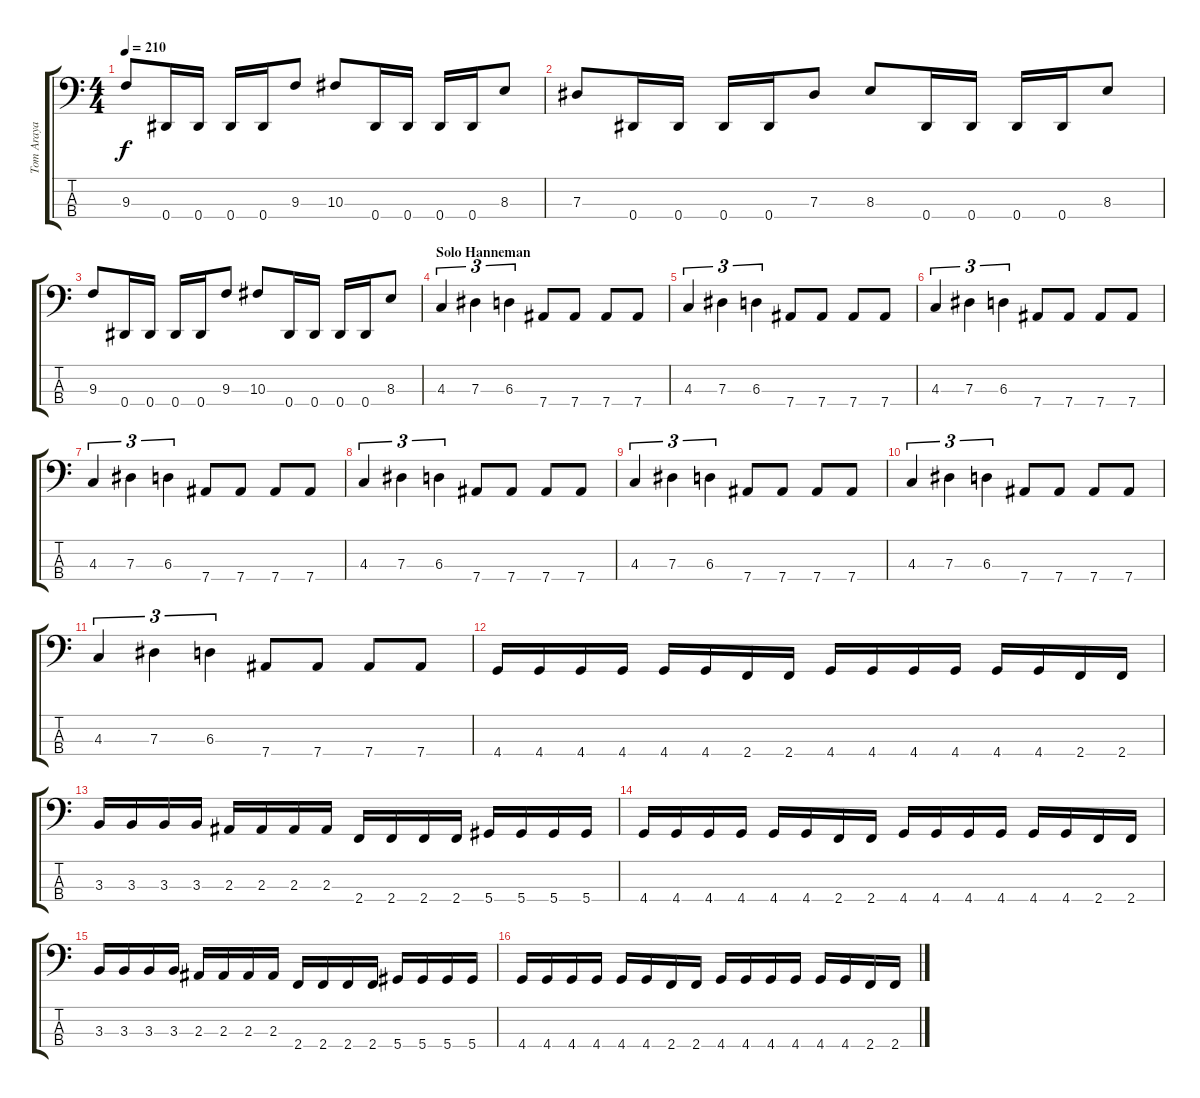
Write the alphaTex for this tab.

\track ("Tom Araya" "Tom Araya") {instrument electricbasspick}
\staff {score tabs}
\tuning (Gb2 Db2 Ab1 Eb1) {hide}
\ts (4 4)
\tempo 210
\clef f4
\ks c
9.3.8{dy f} 0.4.16 0.4.16 0.4.16 0.4.16 9.3.8 10.3.8 0.4.16 0.4.16 0.4.16 0.4.16 8.3.8 |
7.3.8 0.4.16 0.4.16 0.4.16 0.4.16 7.3.8 8.3.8 0.4.16 0.4.16 0.4.16 0.4.16 8.3.8 |
9.3.8 0.4.16 0.4.16 0.4.16 0.4.16 9.3.8 10.3.8 0.4.16 0.4.16 0.4.16 0.4.16 8.3.8 |
\section ("" "Solo Hanneman")
4.3.4{tu (3 2)} 7.3.4{tu (3 2)} 6.3.4{tu (3 2)} 7.4.8 7.4.8 7.4.8 7.4.8 |
4.3.4{tu (3 2)} 7.3.4{tu (3 2)} 6.3.4{tu (3 2)} 7.4.8 7.4.8 7.4.8 7.4.8 |
4.3.4{tu (3 2)} 7.3.4{tu (3 2)} 6.3.4{tu (3 2)} 7.4.8 7.4.8 7.4.8 7.4.8 |
4.3.4{tu (3 2)} 7.3.4{tu (3 2)} 6.3.4{tu (3 2)} 7.4.8 7.4.8 7.4.8 7.4.8 |
4.3.4{tu (3 2)} 7.3.4{tu (3 2)} 6.3.4{tu (3 2)} 7.4.8 7.4.8 7.4.8 7.4.8 |
4.3.4{tu (3 2)} 7.3.4{tu (3 2)} 6.3.4{tu (3 2)} 7.4.8 7.4.8 7.4.8 7.4.8 |
4.3.4{tu (3 2)} 7.3.4{tu (3 2)} 6.3.4{tu (3 2)} 7.4.8 7.4.8 7.4.8 7.4.8 |
4.3.4{tu (3 2)} 7.3.4{tu (3 2)} 6.3.4{tu (3 2)} 7.4.8 7.4.8 7.4.8 7.4.8 |
4.4.16 4.4.16 4.4.16 4.4.16 4.4.16 4.4.16 2.4.16 2.4.16 4.4.16 4.4.16 4.4.16 4.4.16 4.4.16 4.4.16 2.4.16 2.4.16 |
3.3.16 3.3.16 3.3.16 3.3.16 2.3.16 2.3.16 2.3.16 2.3.16 2.4.16 2.4.16 2.4.16 2.4.16 5.4.16 5.4.16 5.4.16 5.4.16 |
4.4.16 4.4.16 4.4.16 4.4.16 4.4.16 4.4.16 2.4.16 2.4.16 4.4.16 4.4.16 4.4.16 4.4.16 4.4.16 4.4.16 2.4.16 2.4.16 |
3.3.16 3.3.16 3.3.16 3.3.16 2.3.16 2.3.16 2.3.16 2.3.16 2.4.16 2.4.16 2.4.16 2.4.16 5.4.16 5.4.16 5.4.16 5.4.16 |
4.4.16 4.4.16 4.4.16 4.4.16 4.4.16 4.4.16 2.4.16 2.4.16 4.4.16 4.4.16 4.4.16 4.4.16 4.4.16 4.4.16 2.4.16 2.4.16
